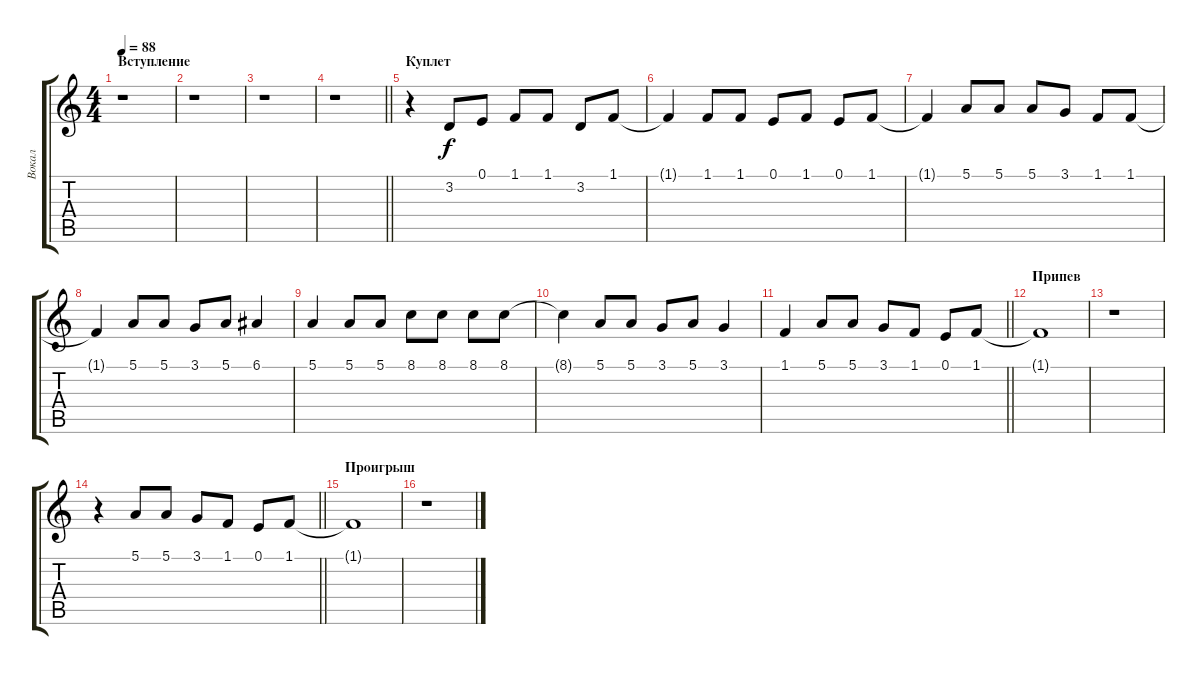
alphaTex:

\track ("Вокал" "Вокал") {instrument acousticgrandpiano}
\staff {score tabs}
\tuning (E4 B3 G3 D3 A2 E2) {hide}
\ts (4 4)
\section ("" "Вступление")
\tempo 88
\clef g2
\ks c
r.1{dy f instrument acousticgrandpiano} |
r.1 |
r.1 |
\barLineRight lightlight
r.1 |
\section ("" "Куплет")
r.4 3.2.8 0.1.8 1.1.8 1.1.8 3.2.8 1.1.8 |
1.1{t}.4 1.1.8 1.1.8 0.1.8 1.1.8 0.1.8 1.1.8 |
1.1{t}.4 5.1.8 5.1.8 5.1.8 3.1.8 1.1.8 1.1.8 |
1.1{t}.4 5.1.8 5.1.8 3.1.8 5.1.8 6.1.4 |
5.1.4 5.1.8 5.1.8 8.1.8 8.1.8 8.1.8 8.1.8 |
8.1{t}.4 5.1.8 5.1.8 3.1.8 5.1.8 3.1.4 |
\barLineRight lightlight
1.1.4 5.1.8 5.1.8 3.1.8 1.1.8 0.1.8 1.1.8 |
\section ("" "Припев")
1.1{t}.1 |
r.1 |
\barLineRight lightlight
r.4 5.1.8 5.1.8 3.1.8 1.1.8 0.1.8 1.1.8 |
\section ("" "Проигрыш")
1.1{t}.1 |
r.1
